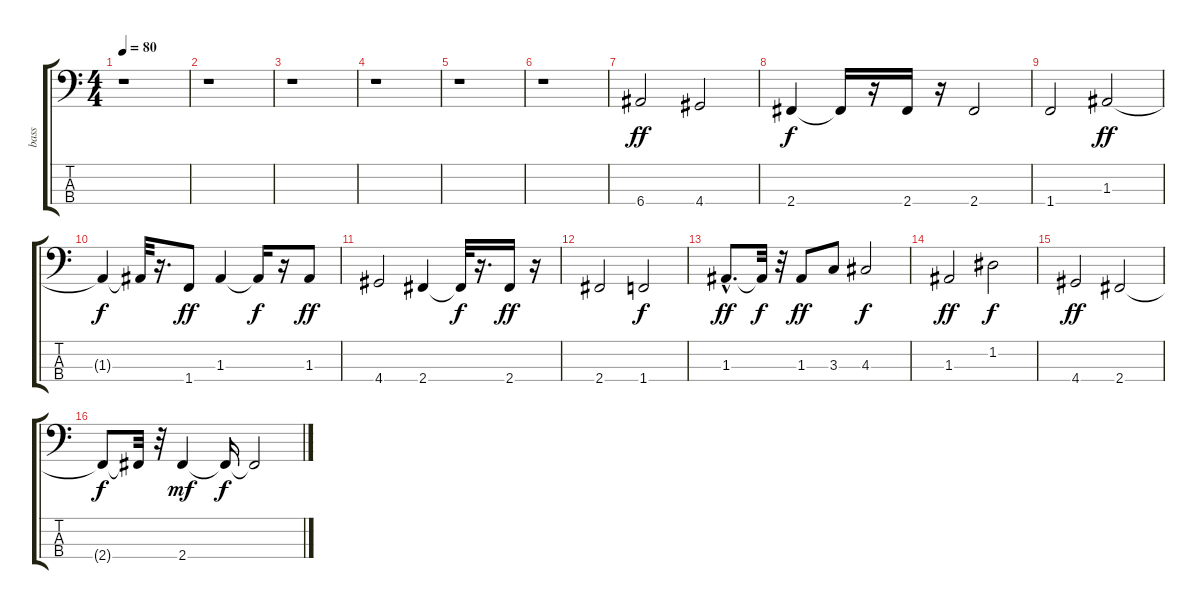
\track ("bass" "bass") {instrument electricbassfinger}
\staff {score tabs}
\tuning (G2 D2 A1 E1) {hide}
\ts (4 4)
\tempo 80
\clef f4
\ks c
r.1{dy ff} |
r.1 |
r.1 |
r.1 |
r.1 |
r.1 |
6.4.2 4.4.2 |
2.4.4{dy f} 2.4{t}.16 r.16 2.4.16 r.16 2.4.2 |
1.4.2 1.3.2{dy ff} |
1.3{t}.4{dy f} 1.3{t}.32 r.16{d} 1.4.8{dy ff} 1.3.4 1.3{t}.16{dy f} r.16 1.3.8{dy ff} |
4.4.2 2.4.4 2.4{t}.32{dy f} r.16{d} 2.4.16{dy ff} r.16 |
2.4.2 1.4.2{dy f} |
1.3{hac}.8{d dy ff} 1.3{t}.32{dy f} r.32 1.3.8{dy ff} 3.3.8 4.3.2{dy f} |
1.3.2{dy ff} 1.2.2{dy f} |
4.4.2{dy ff} 2.4.2 |
2.4{t}.8{dy f} 2.4{t}.32 r.32 2.4.4{dy mf} 2.4{t}.16{dy f} 2.4{t}.2
